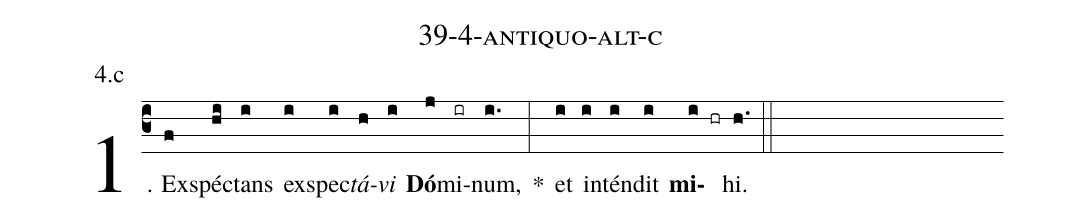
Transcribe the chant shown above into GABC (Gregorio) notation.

name: 39-4-antiquo-alt-c;
annotation: 4.c;
%%
(c3)1. Ex(f)spéc(hi)tans(i) ex(i)spec(i)<i>tá</i>(h)<i>vi</i>(i) <b>Dó</b>(j)mi(ir)num,(i.) *(:) et(i) in(i)tén(i)dit(i) <b>mi</b>(i hr)hi.(h.) (::)
